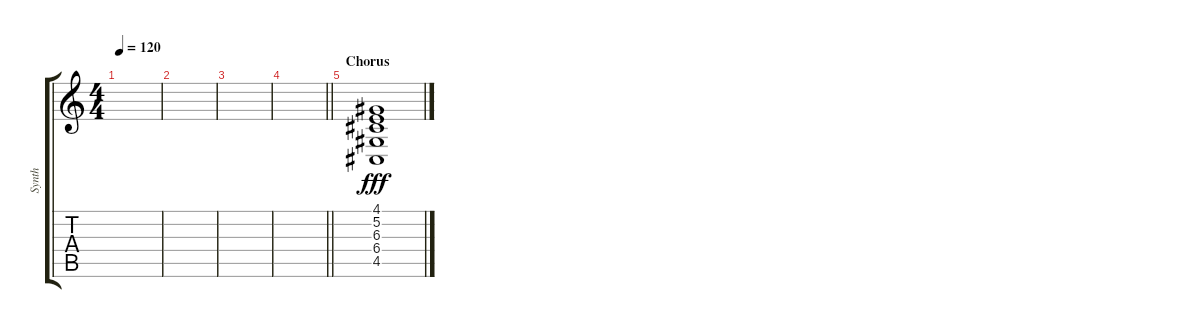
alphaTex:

\track ("Synth" "Synth") {solo instrument pad2warm}
\staff {score tabs}
\tuning (E4 B3 G3 D3 A2 E2) {hide}
\ts (4 4)
\tempo 120
\clef g2
\ks c
|
|
|
\barLineRight lightlight
|
\section ("" "Chorus")
(4.1 5.2 6.3 6.4 4.5).1{dy fff}
